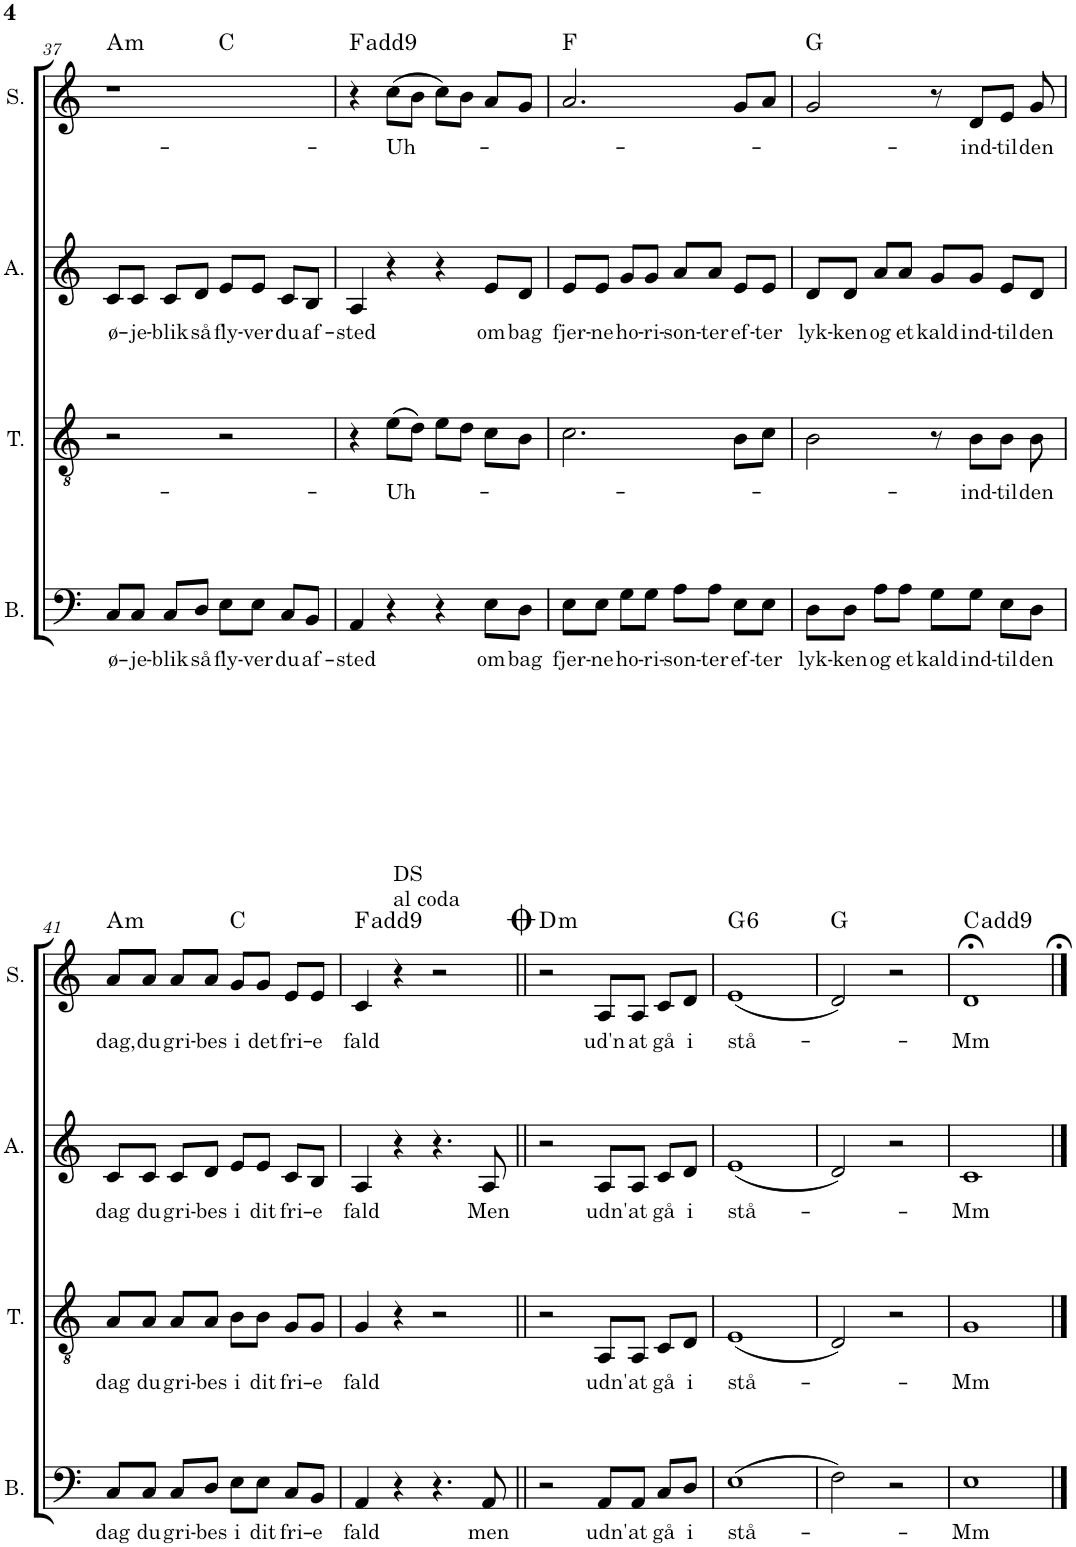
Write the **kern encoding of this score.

**kern	**text	**kern	**text	**kern	**text	**kern	**text	**harte
*part4	*part4	*part3	*part3	*part2	*part2	*part1	*part1	*part1
*staff4	*staff4	*staff3	*staff3	*staff2	*staff2	*staff1	*staff1	*
*I"Bass	*	*I"Tenor	*	*I"Alto	*	*I"Soprano	*	*
*I'B.	*	*I'T.	*	*I'A.	*	*I'S.	*	*
!!LO:PB:g=z
*clefF4	*	*clefGv2	*	*clefG2	*	*clefG2	*	*
*k[]	*	*k[]	*	*k[]	*	*k[]	*	*
*M2/2	*	*M2/2	*	*M2/2	*	*M2/2	*	*
*met(c|)	*	*met(c|)	*	*met(c|)	*	*met(c|)	*	*
=37	=37	=37	=37	=37	=37	=37	=37	=37
!	!LO:LY:b	!	!	!	!LO:LY:b	!	!	!LO:H:kt=m
*	*	*	*	*	*	*^	*	*
8C/L	ø-	2r	.	8c/L	ø-	1r	2ryy	.	A:min
!	!LO:LY:b	!	!	!	!LO:LY:b	!	!	!	!
8C/J	-je-	.	.	8c/J	-je-	.	.	.	.
!	!LO:LY:b	!	!	!	!LO:LY:b	!	!	!	!
8C/L	-blik	.	.	8c/L	-blik	.	.	.	.
!	!LO:LY:b	!	!	!	!LO:LY:b	!	!	!	!
8D/J	så	.	.	8d/J	så	.	.	.	.
!	!LO:LY:b	!	!	!	!LO:LY:b	!	!	!	!
8E\L	fly-	2r	.	8e/L	fly-	.	2ryy	.	C:maj
!	!LO:LY:b	!	!	!	!LO:LY:b	!	!	!	!
8E\J	-ver	.	.	8e/J	-ver	.	.	.	.
!	!LO:LY:b	!	!	!	!LO:LY:b	!	!	!	!
8C/L	du	.	.	8c/L	du	.	.	.	.
!	!LO:LY:b	!	!	!	!LO:LY:b	!	!	!	!
8BB/J	af-	.	.	8B/J	af-	.	.	.	.
=38	=38	=38	=38	=38	=38	=38	=38	=38	=38
!	!LO:LY:b	!	!	!	!LO:LY:b	!	!	!	!
*	*	*	*	*	*	*v	*v	*	*
4AA/	-sted	4r	.	4A/	-sted	4r	.	F:maj(9)
!	!	!	!LO:LY:b	!	!	!	!LO:LY:b	!
4r	.	(8e\L	-Uh-	4r	.	(8cc\L	-Uh-	.
.	.	8d\J)	.	.	.	8b\J	.	.
4r	.	8e\L	.	4r	.	8cc\L)	.	.
.	.	8d\J	.	.	.	8b\J	.	.
!	!LO:LY:b	!	!	!	!LO:LY:b	!	!	!
8E\L	om	8c\L	.	8e/L	om	8a/L	.	.
!	!LO:LY:b	!	!	!	!LO:LY:b	!	!	!
8D\J	bag	8B\J	.	8d/J	bag	8g/J	.	.
=39	=39	=39	=39	=39	=39	=39	=39	=39
!	!LO:LY:b	!	!	!	!LO:LY:b	!	!	!
8E\L	fjer-	2.c\	.	8e/L	fjer-	2.a/	.	F:maj
!	!LO:LY:b	!	!	!	!LO:LY:b	!	!	!
8E\J	-ne	.	.	8e/J	-ne	.	.	.
!	!LO:LY:b	!	!	!	!LO:LY:b	!	!	!
8G\L	ho-	.	.	8g/L	ho-	.	.	.
!	!LO:LY:b	!	!	!	!LO:LY:b	!	!	!
8G\J	-ri-	.	.	8g/J	-ri-	.	.	.
!	!LO:LY:b	!	!	!	!LO:LY:b	!	!	!
8A\L	-son-	.	.	8a/L	-son-	.	.	.
!	!LO:LY:b	!	!	!	!LO:LY:b	!	!	!
8A\J	-ter	.	.	8a/J	-ter	.	.	.
!	!LO:LY:b	!	!	!	!LO:LY:b	!	!	!
8E\L	ef-	8B\L	.	8e/L	ef-	8g/L	.	.
!	!LO:LY:b	!	!	!	!LO:LY:b	!	!	!
8E\J	-ter	8c\J	.	8e/J	-ter	8a/J	.	.
=40	=40	=40	=40	=40	=40	=40	=40	=40
!	!LO:LY:b	!	!	!	!LO:LY:b	!	!	!
8D\L	lyk-	2B\	.	8d/L	lyk-	2g/	.	G:maj
!	!LO:LY:b	!	!	!	!LO:LY:b	!	!	!
8D\J	-ken	.	.	8d/J	-ken	.	.	.
!	!LO:LY:b	!	!	!	!LO:LY:b	!	!	!
8A\L	og	.	.	8a/L	og	.	.	.
!	!LO:LY:b	!	!	!	!LO:LY:b	!	!	!
8A\J	et	.	.	8a/J	et	.	.	.
!	!LO:LY:b	!	!	!	!LO:LY:b	!	!	!
8G\L	kald	8r	.	8g/L	kald	8r	.	.
!	!LO:LY:b	!	!LO:LY:b	!	!LO:LY:b	!	!LO:LY:b	!
8G\J	ind-	8B\L	-ind-	8g/J	ind-	8d/L	-ind-	.
!	!LO:LY:b	!	!LO:LY:b	!	!LO:LY:b	!	!LO:LY:b	!
8E\L	-til	8B\J	-til	8e/L	-til	8e/J	-til	.
!	!LO:LY:b	!	!LO:LY:b	!	!LO:LY:b	!	!LO:LY:b	!
8D\J	den	8B\	den	8d/J	den	8g/	den	.
!!LO:LB:g=z
=41	=41	=41	=41	=41	=41	=41	=41	=41
!	!LO:LY:b	!	!LO:LY:b	!	!LO:LY:b	!	!LO:LY:b	!LO:H:kt=m
8C/L	dag	8A/L	dag	8c/L	dag	8a/L	dag,	A:min
!	!LO:LY:b	!	!LO:LY:b	!	!LO:LY:b	!	!LO:LY:b	!
8C/J	du	8A/J	du	8c/J	du	8a/J	du	.
!	!LO:LY:b	!	!LO:LY:b	!	!LO:LY:b	!	!LO:LY:b	!
8C/L	gri-	8A/L	gri-	8c/L	gri-	8a/L	gri-	.
!	!LO:LY:b	!	!LO:LY:b	!	!LO:LY:b	!	!LO:LY:b	!
8D/J	-bes	8A/J	-bes	8d/J	-bes	8a/J	-bes	.
!	!LO:LY:b	!	!LO:LY:b	!	!LO:LY:b	!	!LO:LY:b	!
8E\L	i	8B\L	i	8e/L	i	8g/L	i	C:maj
!	!LO:LY:b	!	!LO:LY:b	!	!LO:LY:b	!	!LO:LY:b	!
8E\J	dit	8B\J	dit	8e/J	dit	8g/J	det	.
!	!LO:LY:b	!	!LO:LY:b	!	!LO:LY:b	!	!LO:LY:b	!
8C/L	fri-	8G/L	fri-	8c/L	fri-	8e/L	fri-	.
!	!LO:LY:b	!	!LO:LY:b	!	!LO:LY:b	!	!LO:LY:b	!
8BB/J	-e	8G/J	-e	8B/J	-e	8e/J	-e	.
=42	=42	=42	=42	=42	=42	=42	=42	=42
!	!LO:LY:b	!	!LO:LY:b	!	!LO:LY:b	!	!LO:LY:b	!
4AA/	fald	4G/	fald	4A/	fald	4c/	fald	F:maj(9)
4r	.	4r	.	4r	.	4r	.	.
4.r	.	2r	.	4.r	.	2r	.	.
!	!LO:LY:b	!	!	!	!LO:LY:b	!	!	!
8AA/	men	.	.	8A/	Men	.	.	.
=43||	=43||	=43||	=43||	=43||	=43||	=43||	=43||	=43||
!	!	!	!	!	!	!	!	!LO:H:kt=m
2r	.	2r	.	2r	.	2r	.	D:min
!	!LO:LY:b	!	!LO:LY:b	!	!LO:LY:b	!	!LO:LY:b	!
8AA/L	udn'	8AA/L	udn'	8A/L	udn'	8A/L	ud'n	.
!	!LO:LY:b	!	!LO:LY:b	!	!LO:LY:b	!	!LO:LY:b	!
8AA/J	at	8AA/J	at	8A/J	at	8A/J	at	.
!	!LO:LY:b	!	!LO:LY:b	!	!LO:LY:b	!	!LO:LY:b	!
8C/L	gå	8C/L	gå	8c/L	gå	8c/L	gå	.
!	!LO:LY:b	!	!LO:LY:b	!	!LO:LY:b	!	!LO:LY:b	!
8D/J	i	8D/J	i	8d/J	i	8d/J	i	.
=44	=44	=44	=44	=44	=44	=44	=44	=44
!	!LO:LY:b	!	!LO:LY:b	!	!LO:LY:b	!	!LO:LY:b	!LO:H:kt=6
(1E	stå-	(1E	stå-	(1e	stå-	(1e	stå-	G:maj6
=45	=45	=45	=45	=45	=45	=45	=45	=45
2F\)	.	2D/)	.	2d/)	.	2d/)	.	G:maj
2r	.	2r	.	2r	.	2r	.	.
=46	=46	=46	=46	=46	=46	=46	=46	=46
!	!LO:LY:b	!	!LO:LY:b	!	!LO:LY:b	!	!LO:LY:b	!
1E	-Mm	1G	Mm	1c	-Mm	1d;<	-Mm	C:maj(9)
==	==	==	==	==	==	==	==	==
*-	*-	*-	*-	*-	*-	*-	*-	*-
